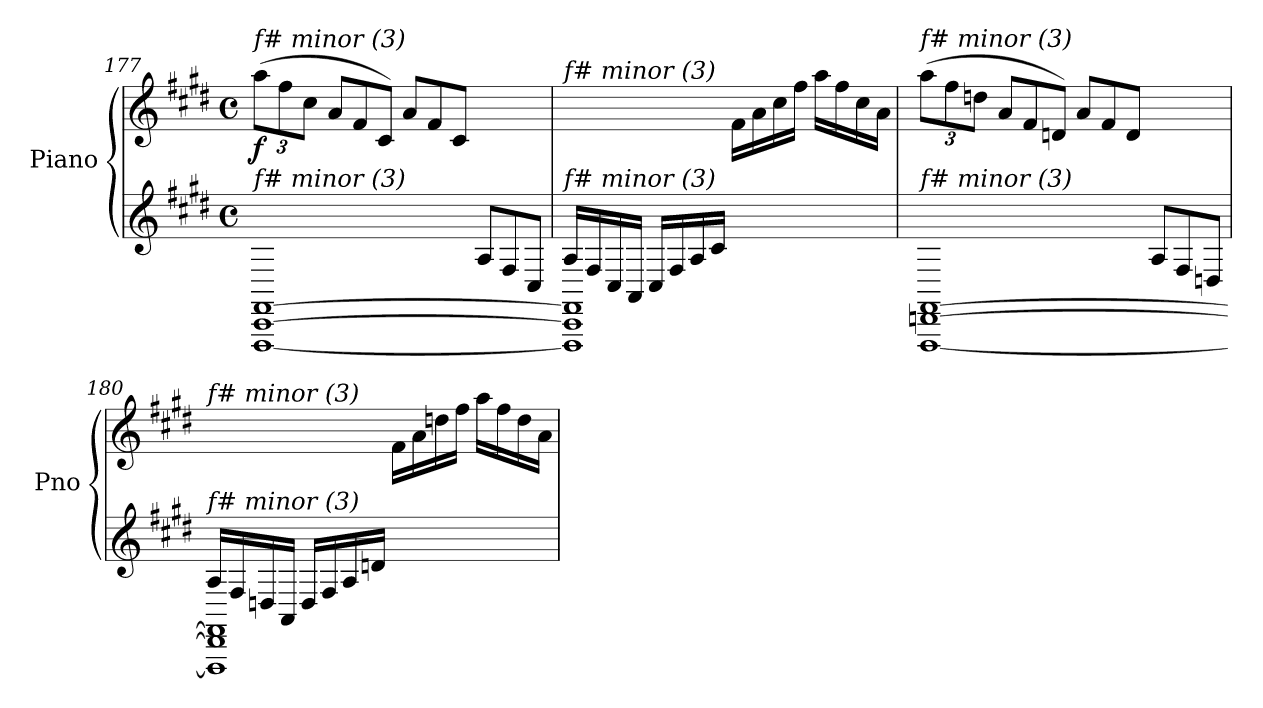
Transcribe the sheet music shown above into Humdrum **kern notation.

**kern	**kern	**dynam
*part1	*part1	*part1
*staff2	*staff1	*staff1/2
*I"Piano	*	*
*I'Pno	*	*
*clefG2	*clefG2	*
*k[f#c#g#d#]	*k[f#c#g#d#]	*
*M4/4	*M4/4	*
*met(c)	*met(c)	*
=177	=177	=177
*^	*	*
*	*	*Xbrackettup	*
!	!	!LO:TX:i:t=f# minor (3)	!
!LO:TX:i:t=f# minor (3)	!	!	!
!	!	!	!LO:DY:b
2.ryy	[1FFF# [1CC# [1FF#	(12aa\L	f
.	.	12ff#\	.
.	.	12cc#\J	.
*	*	*Xtuplet	*
.	.	12a/L	.
.	.	12f#/	.
.	.	12c#/J)	.
.	.	(>12a/L	.
.	.	12f#/	.
.	.	12c#/J	.
*Xtuplet	*	*	*
12A/L	.	4ryy	.
12F#/	.	.	.
12C#/J)	.	.	.
=178	=178	=178	=178
!	!	!LO:TX:i:t=f# minor (3)	!
!LO:TX:i:t=f# minor (3)	!	!	!
16A/LL	1FFF#] 1CC#] 1FF#]	2ryy	.
16F#/	.	.	.
16C#/	.	.	.
16AA/JJ	.	.	.
16C#/LL	.	.	.
16F#/	.	.	.
16A/	.	.	.
16c#/JJ	.	.	.
2ryy	.	16f#\LL	.
.	.	16a\	.
.	.	16cc#\	.
.	.	16ff#\JJ	.
.	.	16aa\LL	.
.	.	16ff#\	.
.	.	16cc#\	.
.	.	(16a\JJ	.
!!LO:LB:g=z
=179	=179	=179	=179
*	*	*tuplet	*
!	!	!LO:TX:i:t=f# minor (3)	!
!LO:TX:i:t=f# minor (3)	!	!	!
2.ryy	[1FFF# [1DDn [1FF#	(12aa\L	.
.	.	12ff#\	.
.	.	12ddn\J	.
*	*	*Xtuplet	*
.	.	12a/L	.
.	.	12f#/	.
.	.	12dn/J)	.
.	.	(>12a/L	.
.	.	12f#/	.
.	.	12d/J	.
12A/L	.	4ryy	.
12F#/	.	.	.
12Dn/J)	.	.	.
=180	=180	=180	=180
!	!	!LO:TX:i:t=f# minor (3)	!
!LO:TX:i:t=f# minor (3)	!	!	!
16A/LL	1FFF#] 1DD] 1FF#]	2ryy	.
16F#/	.	.	.
16Dn/	.	.	.
16AA/JJ	.	.	.
16D/LL	.	.	.
16F#/	.	.	.
16A/	.	.	.
16dn/JJ	.	.	.
2ryy	.	16f#\LL	.
.	.	16a\	.
.	.	16ddn\	.
.	.	16ff#\JJ	.
.	.	16aa\LL	.
.	.	16ff#\	.
.	.	16dd\	.
.	.	(16a\JJ	.
*v	*v	*	*
=	=	=
*-	*-	*-
